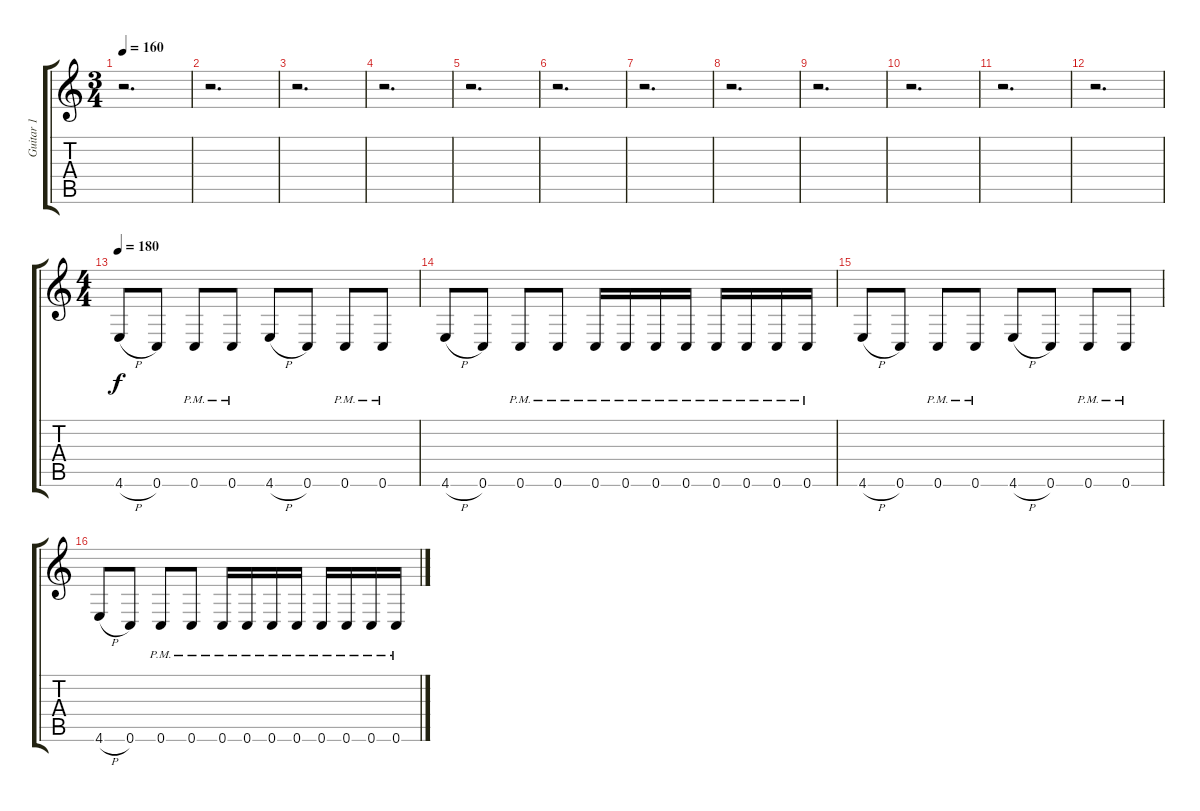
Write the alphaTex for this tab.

\track ("Guitar 1" "Guitar 1") {instrument distortionguitar}
\staff {score tabs}
\tuning (D4 A3 F3 C3 G2 C2) {hide}
\ts (3 4)
\tempo 160
\clef g2
\ks c
r.2{d dy f} |
r.2{d} |
r.2{d} |
r.2{d} |
r.2{d} |
r.2{d} |
r.2{d} |
r.2{d} |
r.2{d} |
r.2{d} |
r.2{d} |
r.2{d} |
\ts (4 4)
\tempo 180
4.6{h}.8 0.6.8 0.6{pm}.8 0.6{pm}.8 4.6{h}.8 0.6.8 0.6{pm}.8 0.6{pm}.8 |
4.6{h}.8 0.6.8 0.6{pm}.8 0.6{pm}.8 0.6{pm}.16 0.6{pm}.16 0.6{pm}.16 0.6{pm}.16 0.6{pm}.16 0.6{pm}.16 0.6{pm}.16 0.6{pm}.16 |
4.6{h}.8 0.6.8 0.6{pm}.8 0.6{pm}.8 4.6{h}.8 0.6.8 0.6{pm}.8 0.6{pm}.8 |
4.6{h}.8 0.6.8 0.6{pm}.8 0.6{pm}.8 0.6{pm}.16 0.6{pm}.16 0.6{pm}.16 0.6{pm}.16 0.6{pm}.16 0.6{pm}.16 0.6{pm}.16 0.6{pm}.16
